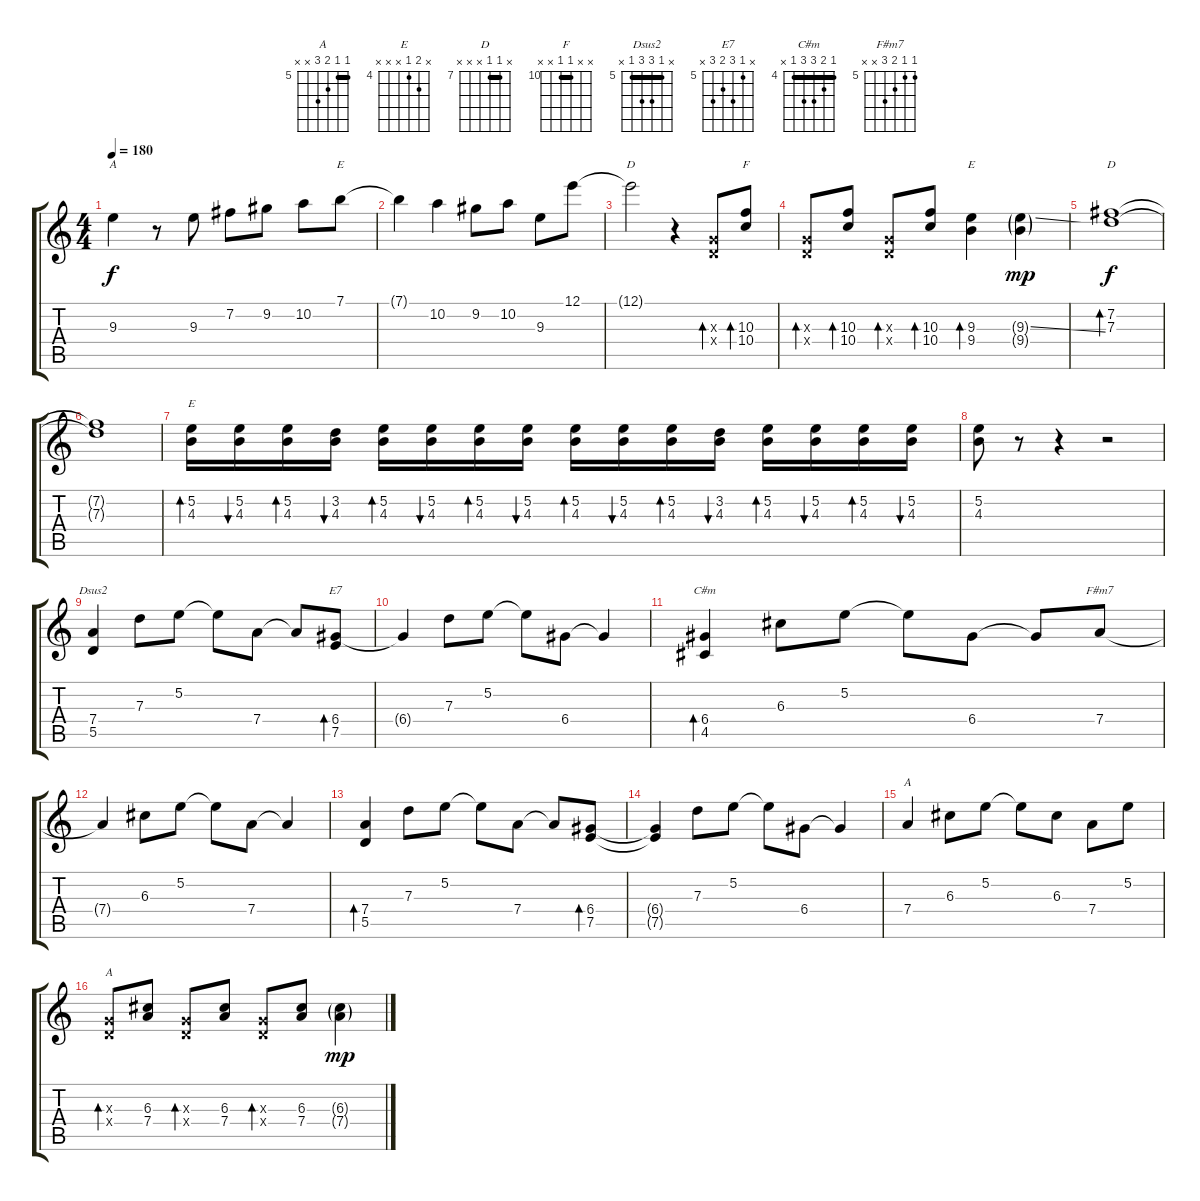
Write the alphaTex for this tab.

\track "" {instrument distortionguitar}
\staff {score tabs}
\tuning (E4 B3 G3 D3 A2 E2) {hide}
\chord ("A" 9 10 9 x x x) {firstfret 9 barre 9}
\chord ("E" 7 9 9 x x x) {firstfret 7}
\chord ("D" 10 10 11 x x x) {firstfret 10 barre 10}
\chord ("F" x x 10 10 x x) {firstfret 10 barre 10}
\chord ("E" x x 9 9 x x) {firstfret 9 barre 9}
\chord ("D" x 7 7 x x x) {firstfret 7 barre 7}
\chord ("E" x 5 4 x x x) {firstfret 4}
\chord ("Dsus2" x 5 7 7 5 x) {firstfret 5 barre 5}
\chord ("E7" x 5 7 6 7 x) {firstfret 5}
\chord ("C#m" 4 5 6 6 4 x) {firstfret 4 barre 4}
\chord ("F#m7" 5 5 6 7 x x) {firstfret 5}
\chord ("A" x 5 6 7 x x) {firstfret 5}
\chord ("A" 5 5 6 7 x x) {firstfret 5 barre 5}
\ts (4 4)
\tempo 180
\clef g2
\ks c
9.3.4{ch "A" dy f} r.8 9.3.8 7.2.8 9.2.8 10.2.8 7.1.8{ch "E"} |
7.1{t}.4 10.2.4 9.2.8 10.2.8 9.3.8 12.1.8 |
12.1{t}.2{ch "D"} r.4 (0.3{x} 0.4{x}).8{bd 60} (10.3 10.4).8{bd 60 ch "F"} |
(0.3{x} 0.4{x}).8{bd 60} (10.3 10.4).8{bd 60} (0.3{x} 0.4{x}).8{bd 60} (10.3 10.4).8{bd 60} (9.3 9.4).4{bd 60 ch "E"} (9.3{ss g} 9.4{g}).4{dy mp} |
(7.2 7.3).1{bd 60 ch "D" dy f} |
(7.2{t} 7.3{t}).1 |
(5.2 4.3).16{bd 60 ch "E"} (5.2 4.3).16{bu 60} (5.2 4.3).16{bd 60} (3.2 4.3).16{bu 60} (5.2 4.3).16{bd 60} (5.2 4.3).16{bu 60} (5.2 4.3).16{bd 60} (5.2 4.3).16{bu 60} (5.2 4.3).16{bd 60} (5.2 4.3).16{bu 60} (5.2 4.3).16{bd 60} (3.2 4.3).16{bu 60} (5.2 4.3).16{bd 60} (5.2 4.3).16{bu 60} (5.2 4.3).16{bd 60} (5.2 4.3).16{bu 60} |
(5.2 4.3).8 r.8 r.4 r.2 |
(7.4 5.5).4{ch "Dsus2" instrument electricguitarclean} 7.3.8 5.2.8 5.2{t}.8 7.4.8 7.4{t}.8 (6.4 7.5).8{bd 60 ch "E7"} |
6.4{t}.4 7.3.8 5.2.8 5.2{t}.8 6.4.8 6.4{t}.4 |
(6.4 4.5).4{bd 60 ch "C#m"} 6.3.8 5.2.8 5.2{t}.8 6.4.8 6.4{t}.8 7.4.8{ch "F#m7"} |
7.4{t}.4 6.3.8 5.2.8 5.2{t}.8 7.4.8 7.4{t}.4 |
(7.4 5.5).4{bd 60} 7.3.8 5.2.8 5.2{t}.8 7.4.8 7.4{t}.8 (6.4 7.5).8{bd 30} |
(6.4{t} 7.5{t}).4 7.3.8 5.2.8 5.2{t}.8 6.4.8 6.4{t}.4 |
7.4.4{ch "A"} 6.3.8 5.2.8 5.2{t}.8 6.3.8 7.4.8 5.2.8 |
(0.3{x} 0.4{x}).8{bd 60 ch "A"} (6.3 7.4).8 (0.3{x} 0.4{x}).8{bd 60} (6.3 7.4).8 (0.3{x} 0.4{x}).8{bd 60} (6.3 7.4).8 (6.3{g} 7.4{ss g}).4{dy mp}
